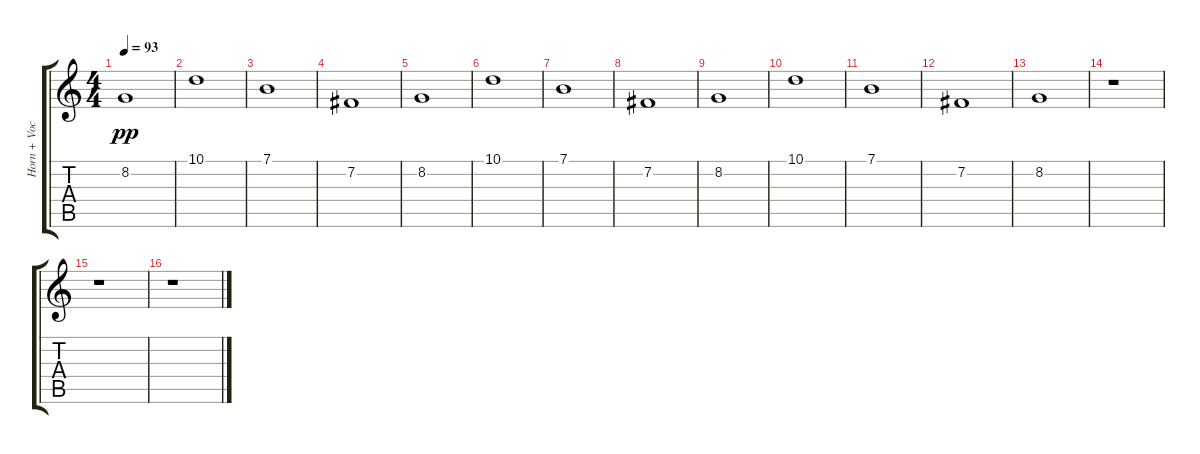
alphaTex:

\track ("Horn + Vocals" "Horn + Voc") {instrument englishhorn}
\staff {score tabs}
\tuning (E4 B3 G3 D3 A2 E2) {hide}
\ts (4 4)
\tempo 93
\clef g2
\ks c
8.2.1{dy pp} |
10.1.1 |
7.1.1 |
7.2.1 |
8.2.1 |
10.1.1 |
7.1.1 |
7.2.1 |
8.2.1 |
10.1.1 |
7.1.1 |
7.2.1 |
8.2.1 |
r.1 |
r.1 |
r.1
